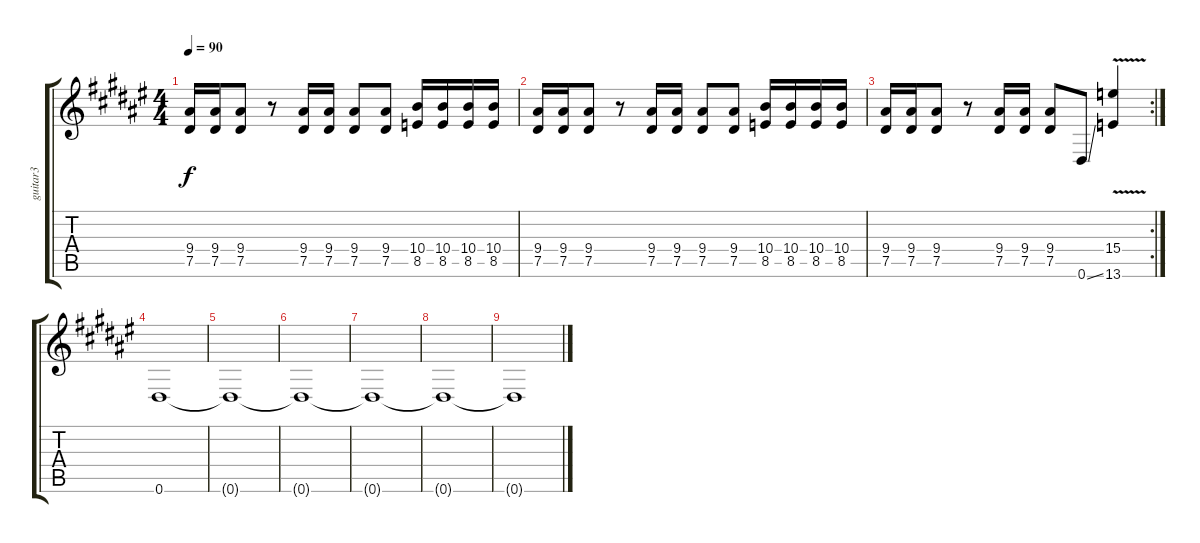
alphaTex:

\track ("guitar3" "guitar3") {instrument distortionguitar}
\staff {score tabs}
\tuning (Eb4 Bb3 Gb3 Db3 Ab2 Eb2) {hide}
\ts (4 4)
\tempo 90
\clef g2
\ks d#minor
(9.4 7.5).16{dy f} (9.4 7.5).16 (9.4 7.5).8 r.8 (9.4 7.5).16 (9.4 7.5).16 (9.4 7.5).8 (9.4 7.5).8 (10.4 8.5).16 (10.4 8.5).16 (10.4 8.5).16 (10.4 8.5).16 |
(9.4 7.5).16 (9.4 7.5).16 (9.4 7.5).8 r.8 (9.4 7.5).16 (9.4 7.5).16 (9.4 7.5).8 (9.4 7.5).8 (10.4 8.5).16 (10.4 8.5).16 (10.4 8.5).16 (10.4 8.5).16 |
\rc 2
(9.4 7.5).16 (9.4 7.5).16 (9.4 7.5).8 r.8 (9.4 7.5).16 (9.4 7.5).16 (9.4 7.5).8 0.6{ss}.8 (15.4 13.6{v}).4 |
0.6.1 |
0.6{t}.1 |
0.6{t}.1 |
0.6{t}.1 |
0.6{t}.1{volume 0} |
0.6{t}.1
